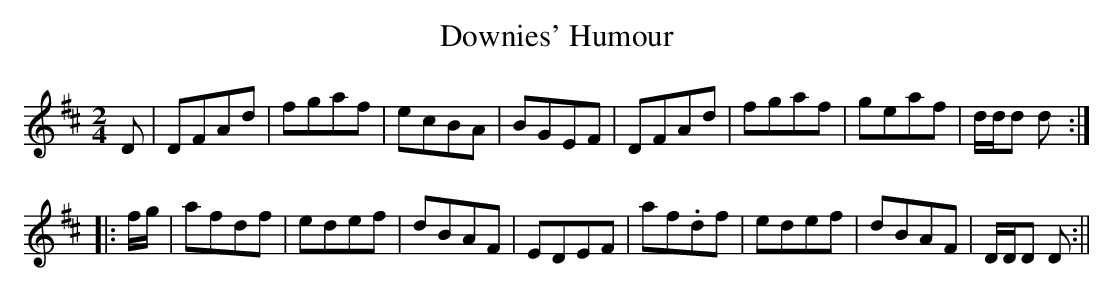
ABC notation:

X:1
T:Downies' Humour
M:2/4
L:1/8
K:D
D|DFAd|fgaf|ecBA|BGEF|DFAd|fgaf|geaf|d/d/d d:|
|:f/g/|afdf|edef|dBAF|EDEF|af.df|edef|dBAF|D/D/D D:||
